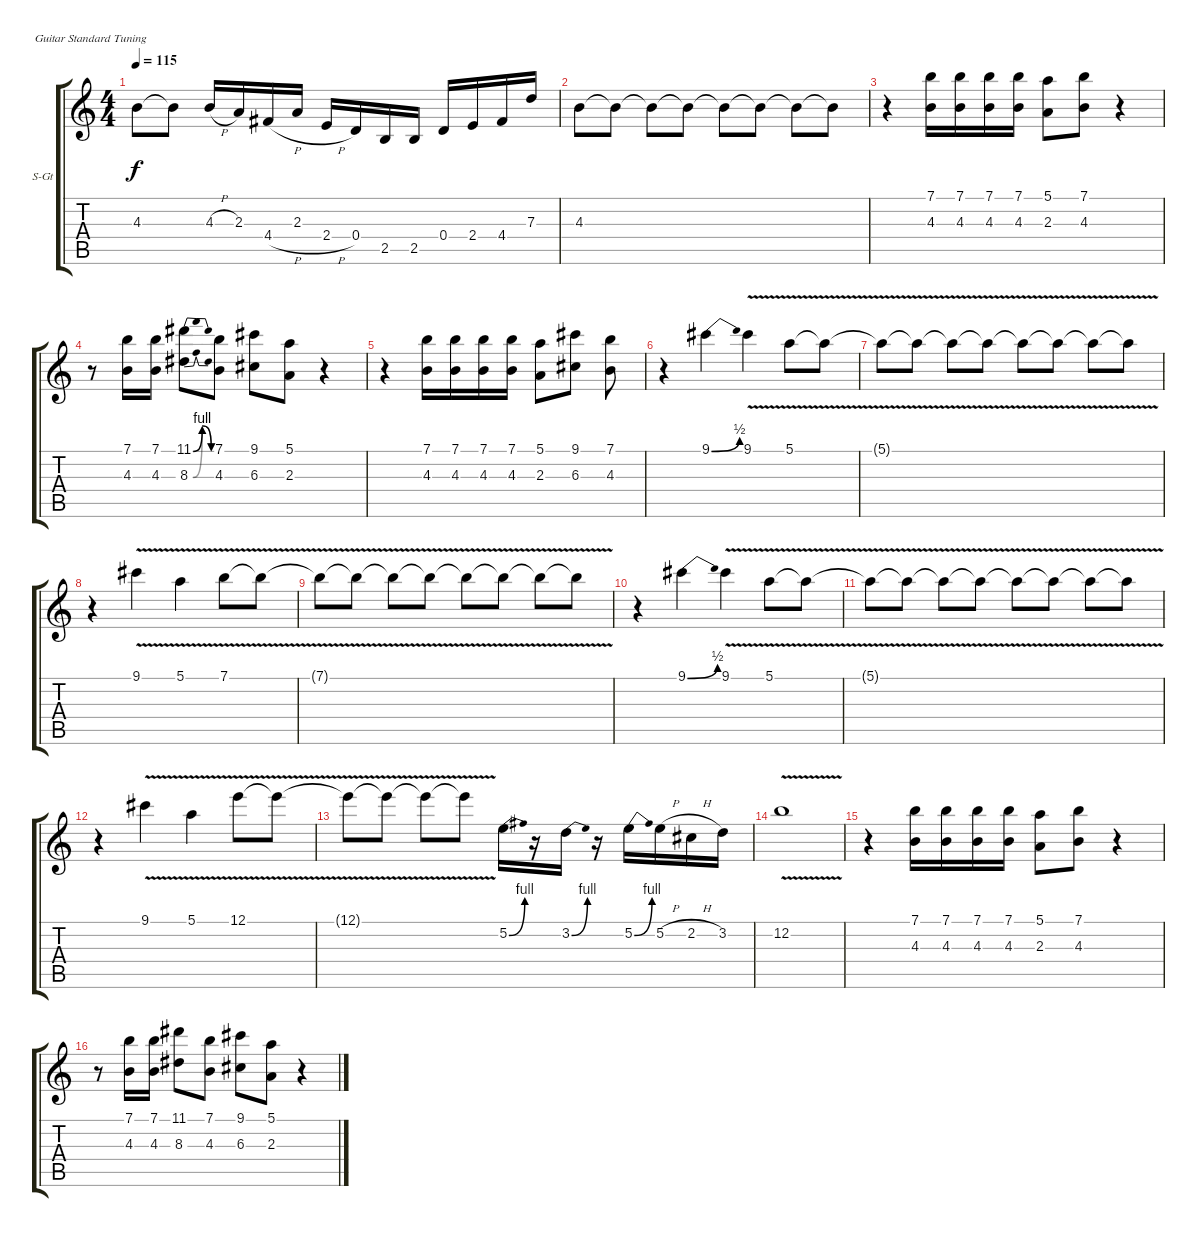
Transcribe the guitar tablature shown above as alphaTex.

\bracketExtendMode groupsimilarinstruments
\firstSystemTrackNameOrientation horizontal
\otherSystemsTrackNameOrientation horizontal
\track ("Герыч" "S-Gt") {instrument brasssection}
\staff {score tabs}
\tuning (E4 B3 G3 D3 A2 E2)
\displaytranspose 12
\ts (4 4)
\tempo 115
\clef g2
\ks c
4.3{t}.8{dy f} 4.3{t}.8 4.3{h}.16 2.3.16 4.4{h}.16 2.3.16 2.4{h}.16 0.4.16 2.5.16 2.5.16 0.4.16 2.4.16 4.4.16 7.3.16 |
4.3.8 4.3{t}.8 4.3{t}.8 4.3{t}.8 4.3{t}.8 4.3{t}.8 4.3{t}.8 4.3{t}.8 |
r.4 (7.1 4.3).16 (7.1 4.3).16 (7.1 4.3).16 (7.1 4.3).16 (5.1 2.3).8 (7.1 4.3).8 r.4 |
r.8 (7.1 4.3).16 (7.1 4.3).16 (11.1{be (bendrelease 0 0 30 4 30 4 60 0)} 8.3{be (bendrelease 0 0 30 4 30 4 60 0)}).8 (7.1 4.3).8 (9.1 6.3).8 (5.1 2.3).8 r.4 |
r.4 (7.1 4.3).16 (7.1 4.3).16 (7.1 4.3).16 (7.1 4.3).16 (5.1 2.3).8 (9.1 6.3).8 (7.1 4.3).8 |
r.4 9.1{be (bend 0 0 60 2)}.4 9.1{v}.4 5.1{v}.8 5.1{v t}.8 |
5.1{v t}.8 5.1{v t}.8 5.1{v t}.8 5.1{v t}.8 5.1{v t}.8 5.1{v t}.8 5.1{v t}.8 5.1{v t}.8 |
r.4 9.1{v}.4 5.1{v}.4 7.1{v}.8 7.1{v t}.8 |
7.1{v t}.8 7.1{v t}.8 7.1{v t}.8 7.1{v t}.8 7.1{v t}.8 7.1{v t}.8 7.1{v t}.8 7.1{v t}.8 |
r.4 9.1{be (bend 0 0 60 2)}.4 9.1{v}.4 5.1{v}.8 5.1{v t}.8 |
5.1{v t}.8 5.1{v t}.8 5.1{v t}.8 5.1{v t}.8 5.1{v t}.8 5.1{v t}.8 5.1{v t}.8 5.1{v t}.8 |
r.4 9.1{v}.4 5.1{v}.4 12.1{v}.8 12.1{v t}.8 |
12.1{v t}.8 12.1{v t}.8 12.1{v t}.8 12.1{v t}.8 5.2{be (bend 0 0 60 4)}.16 r.16 3.2{be (bend 0 0 60 4)}.16 r.16 5.2{be (bend 0 0 60 4)}.16 5.2{h}.16 2.2{h}.16 3.2.16 |
12.2{v}.1 |
r.4 (7.1 4.3).16 (7.1 4.3).16 (7.1 4.3).16 (7.1 4.3).16 (5.1 2.3).8 (7.1 4.3).8 r.4 |
r.8 (7.1 4.3).16 (7.1 4.3).16 (11.1 8.3).8 (7.1 4.3).8 (9.1 6.3).8 (5.1 2.3).8 r.4
